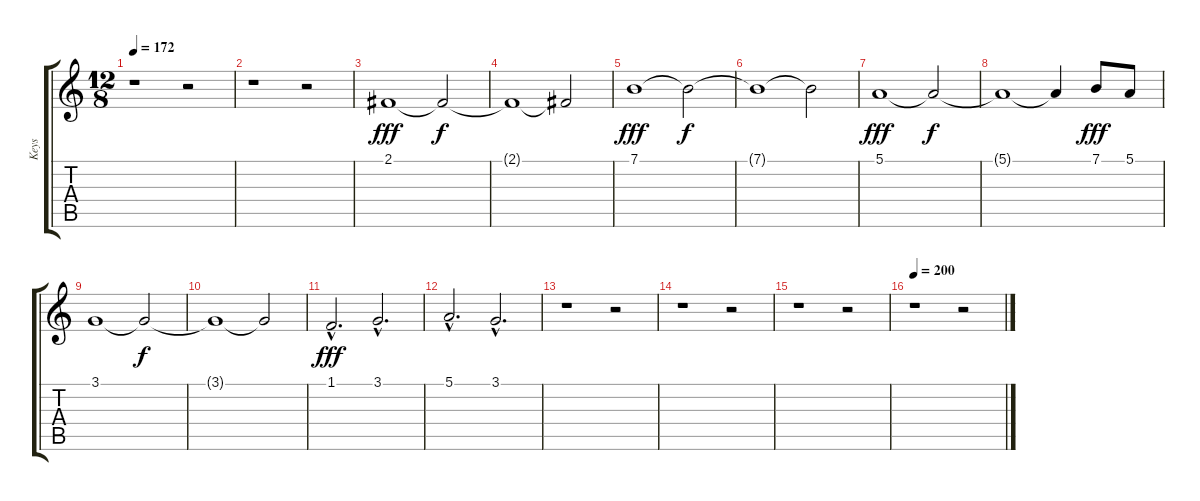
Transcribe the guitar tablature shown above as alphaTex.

\track ("Keys" "Keys") {instrument fx4atmosphere}
\staff {score tabs}
\tuning (E4 B3 G3 D3 A2 E2) {hide}
\ts (12 8)
\tempo 172
\clef g2
\ks c
r.1{dy fff} r.2 |
r.1 r.2 |
2.1.1{balance 4} 2.1{t}.2{dy f} |
2.1{t}.1 2.1{t}.2 |
7.1.1{dy fff} 7.1{t}.2{dy f} |
7.1{t}.1 7.1{t}.2 |
5.1.1{dy fff} 5.1{t}.2{dy f} |
5.1{t}.1 5.1{t}.4 7.1.8{dy fff} 5.1.8 |
3.1.1 3.1{t}.2{dy f} |
3.1{t}.1 3.1{t}.2 |
1.1{hac}.2{d dy fff} 3.1{hac}.2{d} |
5.1{hac}.2{d} 3.1{hac}.2{d} |
r.1 r.2 |
r.1 r.2 |
r.1 r.2 |
\tempo 200
r.1 r.2
